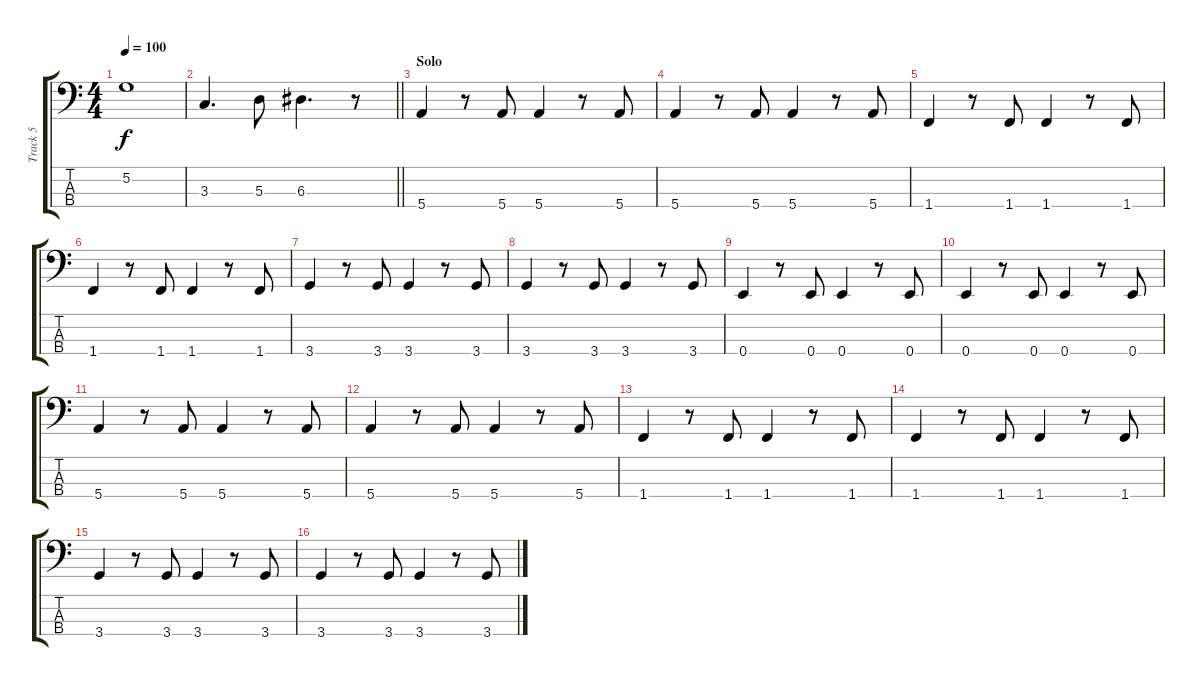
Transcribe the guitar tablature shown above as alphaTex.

\track ("Track 5" "Track 5") {instrument electricbassfinger}
\staff {score tabs}
\tuning (G2 D2 A1 E1) {hide}
\ts (4 4)
\tempo 100
\clef f4
\ks c
5.2.1{dy f} |
\barLineRight lightlight
3.3.4{d} 5.3.8 6.3.4{d} r.8 |
\section ("" "Solo")
5.4.4 r.8 5.4.8 5.4.4 r.8 5.4.8 |
5.4.4 r.8 5.4.8 5.4.4 r.8 5.4.8 |
1.4.4 r.8 1.4.8 1.4.4 r.8 1.4.8 |
1.4.4 r.8 1.4.8 1.4.4 r.8 1.4.8 |
3.4.4 r.8 3.4.8 3.4.4 r.8 3.4.8 |
3.4.4 r.8 3.4.8 3.4.4 r.8 3.4.8 |
0.4.4 r.8 0.4.8 0.4.4 r.8 0.4.8 |
0.4.4 r.8 0.4.8 0.4.4 r.8 0.4.8 |
5.4.4 r.8 5.4.8 5.4.4 r.8 5.4.8 |
5.4.4 r.8 5.4.8 5.4.4 r.8 5.4.8 |
1.4.4 r.8 1.4.8 1.4.4 r.8 1.4.8 |
1.4.4 r.8 1.4.8 1.4.4 r.8 1.4.8 |
3.4.4 r.8 3.4.8 3.4.4 r.8 3.4.8 |
3.4.4 r.8 3.4.8 3.4.4 r.8 3.4.8
